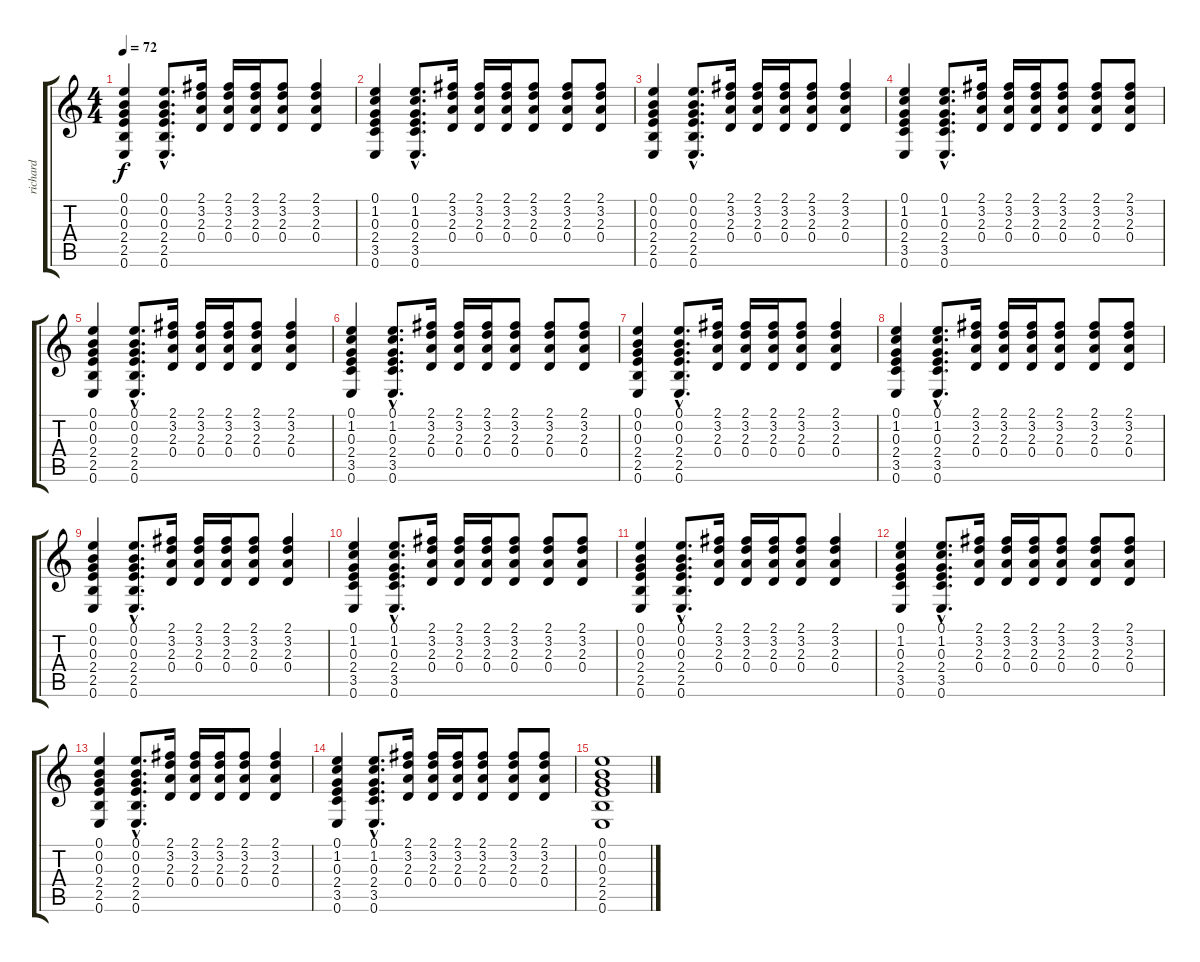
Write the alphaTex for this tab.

\track ("richard" "richard") {instrument acousticguitarsteel}
\staff {score tabs}
\tuning (E4 B3 G3 D3 A2 E2) {hide}
\ts (4 4)
\tempo 72
\clef g2
\ks c
(0.1 0.2 0.3 2.4 2.5 0.6).4{dy f} (0.1{hac} 0.2{hac} 0.3{hac} 2.4{hac} 2.5{hac} 0.6{hac}).8{d} (2.1 3.2 2.3 0.4).16 (2.1 3.2 2.3 0.4).16 (2.1 3.2 2.3 0.4).16 (2.1 3.2 2.3 0.4).8 (2.1 3.2 2.3 0.4).4 |
(0.1 1.2 0.3 2.4 3.5 0.6).4 (0.1{hac} 1.2{hac} 0.3{hac} 2.4{hac} 3.5{hac} 0.6{hac}).8{d} (2.1 3.2 2.3 0.4).16 (2.1 3.2 2.3 0.4).16 (2.1 3.2 2.3 0.4).16 (2.1 3.2 2.3 0.4).8 (2.1 3.2 2.3 0.4).8 (2.1 3.2 2.3 0.4).8 |
(0.1 0.2 0.3 2.4 2.5 0.6).4 (0.1{hac} 0.2{hac} 0.3{hac} 2.4{hac} 2.5{hac} 0.6{hac}).8{d} (2.1 3.2 2.3 0.4).16 (2.1 3.2 2.3 0.4).16 (2.1 3.2 2.3 0.4).16 (2.1 3.2 2.3 0.4).8 (2.1 3.2 2.3 0.4).4 |
(0.1 1.2 0.3 2.4 3.5 0.6).4 (0.1{hac} 1.2{hac} 0.3{hac} 2.4{hac} 3.5{hac} 0.6{hac}).8{d} (2.1 3.2 2.3 0.4).16 (2.1 3.2 2.3 0.4).16 (2.1 3.2 2.3 0.4).16 (2.1 3.2 2.3 0.4).8 (2.1 3.2 2.3 0.4).8 (2.1 3.2 2.3 0.4).8 |
(0.1 0.2 0.3 2.4 2.5 0.6).4 (0.1{hac} 0.2{hac} 0.3{hac} 2.4{hac} 2.5{hac} 0.6{hac}).8{d} (2.1 3.2 2.3 0.4).16 (2.1 3.2 2.3 0.4).16 (2.1 3.2 2.3 0.4).16 (2.1 3.2 2.3 0.4).8 (2.1 3.2 2.3 0.4).4 |
(0.1 1.2 0.3 2.4 3.5 0.6).4 (0.1{hac} 1.2{hac} 0.3{hac} 2.4{hac} 3.5{hac} 0.6{hac}).8{d} (2.1 3.2 2.3 0.4).16 (2.1 3.2 2.3 0.4).16 (2.1 3.2 2.3 0.4).16 (2.1 3.2 2.3 0.4).8 (2.1 3.2 2.3 0.4).8 (2.1 3.2 2.3 0.4).8 |
(0.1 0.2 0.3 2.4 2.5 0.6).4 (0.1{hac} 0.2{hac} 0.3{hac} 2.4{hac} 2.5{hac} 0.6{hac}).8{d} (2.1 3.2 2.3 0.4).16 (2.1 3.2 2.3 0.4).16 (2.1 3.2 2.3 0.4).16 (2.1 3.2 2.3 0.4).8 (2.1 3.2 2.3 0.4).4 |
(0.1 1.2 0.3 2.4 3.5 0.6).4 (0.1{hac} 1.2{hac} 0.3{hac} 2.4{hac} 3.5{hac} 0.6{hac}).8{d} (2.1 3.2 2.3 0.4).16 (2.1 3.2 2.3 0.4).16 (2.1 3.2 2.3 0.4).16 (2.1 3.2 2.3 0.4).8 (2.1 3.2 2.3 0.4).8 (2.1 3.2 2.3 0.4).8 |
(0.1 0.2 0.3 2.4 2.5 0.6).4 (0.1{hac} 0.2{hac} 0.3{hac} 2.4{hac} 2.5{hac} 0.6{hac}).8{d} (2.1 3.2 2.3 0.4).16 (2.1 3.2 2.3 0.4).16 (2.1 3.2 2.3 0.4).16 (2.1 3.2 2.3 0.4).8 (2.1 3.2 2.3 0.4).4 |
(0.1 1.2 0.3 2.4 3.5 0.6).4 (0.1{hac} 1.2{hac} 0.3{hac} 2.4{hac} 3.5{hac} 0.6{hac}).8{d} (2.1 3.2 2.3 0.4).16 (2.1 3.2 2.3 0.4).16 (2.1 3.2 2.3 0.4).16 (2.1 3.2 2.3 0.4).8 (2.1 3.2 2.3 0.4).8 (2.1 3.2 2.3 0.4).8 |
(0.1 0.2 0.3 2.4 2.5 0.6).4 (0.1{hac} 0.2{hac} 0.3{hac} 2.4{hac} 2.5{hac} 0.6{hac}).8{d} (2.1 3.2 2.3 0.4).16 (2.1 3.2 2.3 0.4).16 (2.1 3.2 2.3 0.4).16 (2.1 3.2 2.3 0.4).8 (2.1 3.2 2.3 0.4).4 |
(0.1 1.2 0.3 2.4 3.5 0.6).4 (0.1{hac} 1.2{hac} 0.3{hac} 2.4{hac} 3.5{hac} 0.6{hac}).8{d} (2.1 3.2 2.3 0.4).16 (2.1 3.2 2.3 0.4).16 (2.1 3.2 2.3 0.4).16 (2.1 3.2 2.3 0.4).8 (2.1 3.2 2.3 0.4).8 (2.1 3.2 2.3 0.4).8 |
(0.1 0.2 0.3 2.4 2.5 0.6).4 (0.1{hac} 0.2{hac} 0.3{hac} 2.4{hac} 2.5{hac} 0.6{hac}).8{d} (2.1 3.2 2.3 0.4).16 (2.1 3.2 2.3 0.4).16 (2.1 3.2 2.3 0.4).16 (2.1 3.2 2.3 0.4).8 (2.1 3.2 2.3 0.4).4 |
(0.1 1.2 0.3 2.4 3.5 0.6).4 (0.1{hac} 1.2{hac} 0.3{hac} 2.4{hac} 3.5{hac} 0.6{hac}).8{d} (2.1 3.2 2.3 0.4).16 (2.1 3.2 2.3 0.4).16 (2.1 3.2 2.3 0.4).16 (2.1 3.2 2.3 0.4).8 (2.1 3.2 2.3 0.4).8 (2.1 3.2 2.3 0.4).8 |
(0.1 0.2 0.3 2.4 2.5 0.6).1
